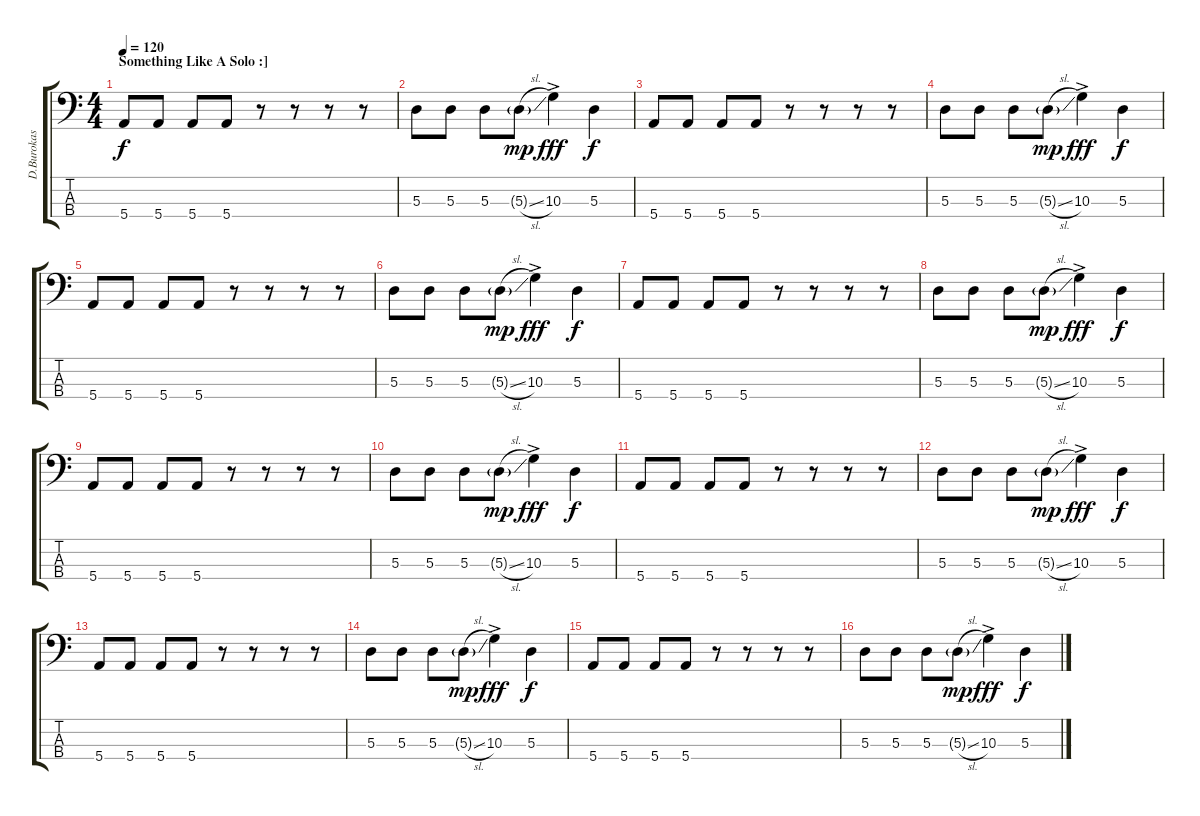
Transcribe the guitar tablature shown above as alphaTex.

\track ("D.Burokas" "D.Burokas") {instrument electricguitarmuted}
\staff {score tabs}
\tuning (G2 D2 A1 E1) {hide}
\ts (4 4)
\section ("" "Something Like A Solo :]")
\tempo 120
\clef f4
\ks c
5.4.8{dy f} 5.4.8 5.4.8 5.4.8 r.8 r.8 r.8 r.8 |
5.3.8 5.3.8 5.3.8 5.3{sl g}.8{dy mp} 10.3{ac}.4{dy fff} 5.3.4{dy f} |
5.4.8 5.4.8 5.4.8 5.4.8 r.8 r.8 r.8 r.8 |
5.3.8 5.3.8 5.3.8 5.3{sl g}.8{dy mp} 10.3{ac}.4{dy fff} 5.3.4{dy f} |
5.4.8 5.4.8 5.4.8 5.4.8 r.8 r.8 r.8 r.8 |
5.3.8 5.3.8 5.3.8 5.3{sl g}.8{dy mp} 10.3{ac}.4{dy fff} 5.3.4{dy f} |
5.4.8 5.4.8 5.4.8 5.4.8 r.8 r.8 r.8 r.8 |
5.3.8 5.3.8 5.3.8 5.3{sl g}.8{dy mp} 10.3{ac}.4{dy fff} 5.3.4{dy f} |
5.4.8 5.4.8 5.4.8 5.4.8 r.8 r.8 r.8 r.8 |
5.3.8 5.3.8 5.3.8 5.3{sl g}.8{dy mp} 10.3{ac}.4{dy fff} 5.3.4{dy f} |
5.4.8 5.4.8 5.4.8 5.4.8 r.8 r.8 r.8 r.8 |
5.3.8 5.3.8 5.3.8 5.3{sl g}.8{dy mp} 10.3{ac}.4{dy fff} 5.3.4{dy f} |
5.4.8 5.4.8 5.4.8 5.4.8 r.8 r.8 r.8 r.8 |
5.3.8 5.3.8 5.3.8 5.3{sl g}.8{dy mp} 10.3{ac}.4{dy fff} 5.3.4{dy f} |
5.4.8 5.4.8 5.4.8 5.4.8 r.8 r.8 r.8 r.8 |
5.3.8 5.3.8 5.3.8 5.3{sl g}.8{dy mp} 10.3{ac}.4{dy fff} 5.3.4{dy f}
